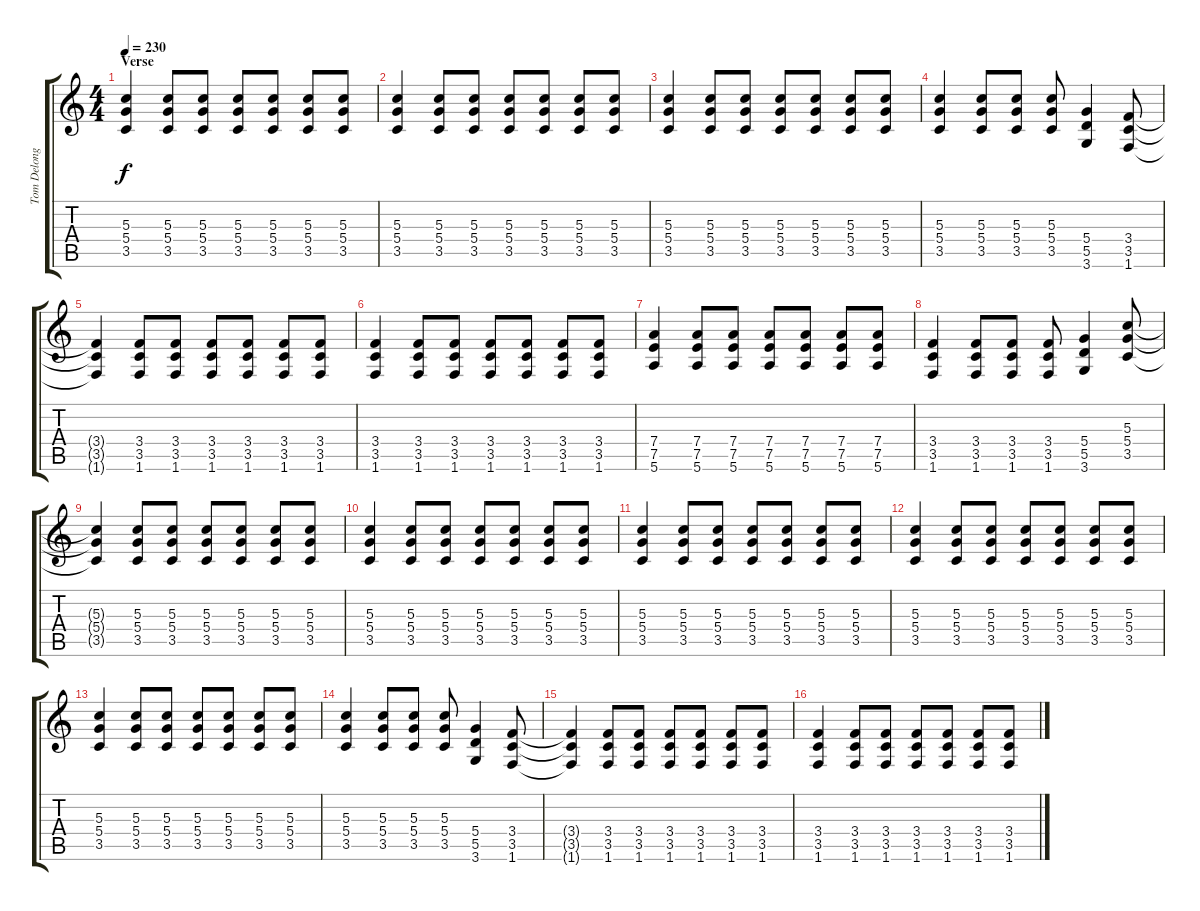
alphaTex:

\track ("Tom Delonge - Guitar" "Tom Delong") {instrument distortionguitar}
\staff {score tabs}
\tuning (E4 B3 G3 D3 A2 E2) {hide}
\ts (4 4)
\section ("" "Verse")
\tempo 230
\clef g2
\ks c
(5.3 5.4 3.5).4{dy f volume 11} (5.3 5.4 3.5).8 (5.3 5.4 3.5).8 (5.3 5.4 3.5).8 (5.3 5.4 3.5).8 (5.3 5.4 3.5).8 (5.3 5.4 3.5).8 |
(5.3 5.4 3.5).4 (5.3 5.4 3.5).8 (5.3 5.4 3.5).8 (5.3 5.4 3.5).8 (5.3 5.4 3.5).8 (5.3 5.4 3.5).8 (5.3 5.4 3.5).8 |
(5.3 5.4 3.5).4 (5.3 5.4 3.5).8 (5.3 5.4 3.5).8 (5.3 5.4 3.5).8 (5.3 5.4 3.5).8 (5.3 5.4 3.5).8 (5.3 5.4 3.5).8 |
(5.3 5.4 3.5).4 (5.3 5.4 3.5).8 (5.3 5.4 3.5).8 (5.3 5.4 3.5).8 (5.4 5.5 3.6).4 (3.4 3.5 1.6).8 |
(3.4{t} 3.5{t} 1.6{t}).4 (3.4 3.5 1.6).8 (3.4 3.5 1.6).8 (3.4 3.5 1.6).8 (3.4 3.5 1.6).8 (3.4 3.5 1.6).8 (3.4 3.5 1.6).8 |
(3.4 3.5 1.6).4 (3.4 3.5 1.6).8 (3.4 3.5 1.6).8 (3.4 3.5 1.6).8 (3.4 3.5 1.6).8 (3.4 3.5 1.6).8 (3.4 3.5 1.6).8 |
(7.4 7.5 5.6).4 (7.4 7.5 5.6).8 (7.4 7.5 5.6).8 (7.4 7.5 5.6).8 (7.4 7.5 5.6).8 (7.4 7.5 5.6).8 (7.4 7.5 5.6).8 |
(3.4 3.5 1.6).4 (3.4 3.5 1.6).8 (3.4 3.5 1.6).8 (3.4 3.5 1.6).8 (5.4 5.5 3.6).4 (5.3 5.4 3.5).8 |
(5.3{t} 5.4{t} 3.5{t}).4 (5.3 5.4 3.5).8 (5.3 5.4 3.5).8 (5.3 5.4 3.5).8 (5.3 5.4 3.5).8 (5.3 5.4 3.5).8 (5.3 5.4 3.5).8 |
(5.3 5.4 3.5).4 (5.3 5.4 3.5).8 (5.3 5.4 3.5).8 (5.3 5.4 3.5).8 (5.3 5.4 3.5).8 (5.3 5.4 3.5).8 (5.3 5.4 3.5).8 |
(5.3 5.4 3.5).4{volume 11} (5.3 5.4 3.5).8 (5.3 5.4 3.5).8 (5.3 5.4 3.5).8 (5.3 5.4 3.5).8 (5.3 5.4 3.5).8 (5.3 5.4 3.5).8 |
(5.3 5.4 3.5).4 (5.3 5.4 3.5).8 (5.3 5.4 3.5).8 (5.3 5.4 3.5).8 (5.3 5.4 3.5).8 (5.3 5.4 3.5).8 (5.3 5.4 3.5).8 |
(5.3 5.4 3.5).4 (5.3 5.4 3.5).8 (5.3 5.4 3.5).8 (5.3 5.4 3.5).8 (5.3 5.4 3.5).8 (5.3 5.4 3.5).8 (5.3 5.4 3.5).8 |
(5.3 5.4 3.5).4 (5.3 5.4 3.5).8 (5.3 5.4 3.5).8 (5.3 5.4 3.5).8 (5.4 5.5 3.6).4 (3.4 3.5 1.6).8 |
(3.4{t} 3.5{t} 1.6{t}).4 (3.4 3.5 1.6).8 (3.4 3.5 1.6).8 (3.4 3.5 1.6).8 (3.4 3.5 1.6).8 (3.4 3.5 1.6).8 (3.4 3.5 1.6).8 |
(3.4 3.5 1.6).4 (3.4 3.5 1.6).8 (3.4 3.5 1.6).8 (3.4 3.5 1.6).8 (3.4 3.5 1.6).8 (3.4 3.5 1.6).8 (3.4 3.5 1.6).8
